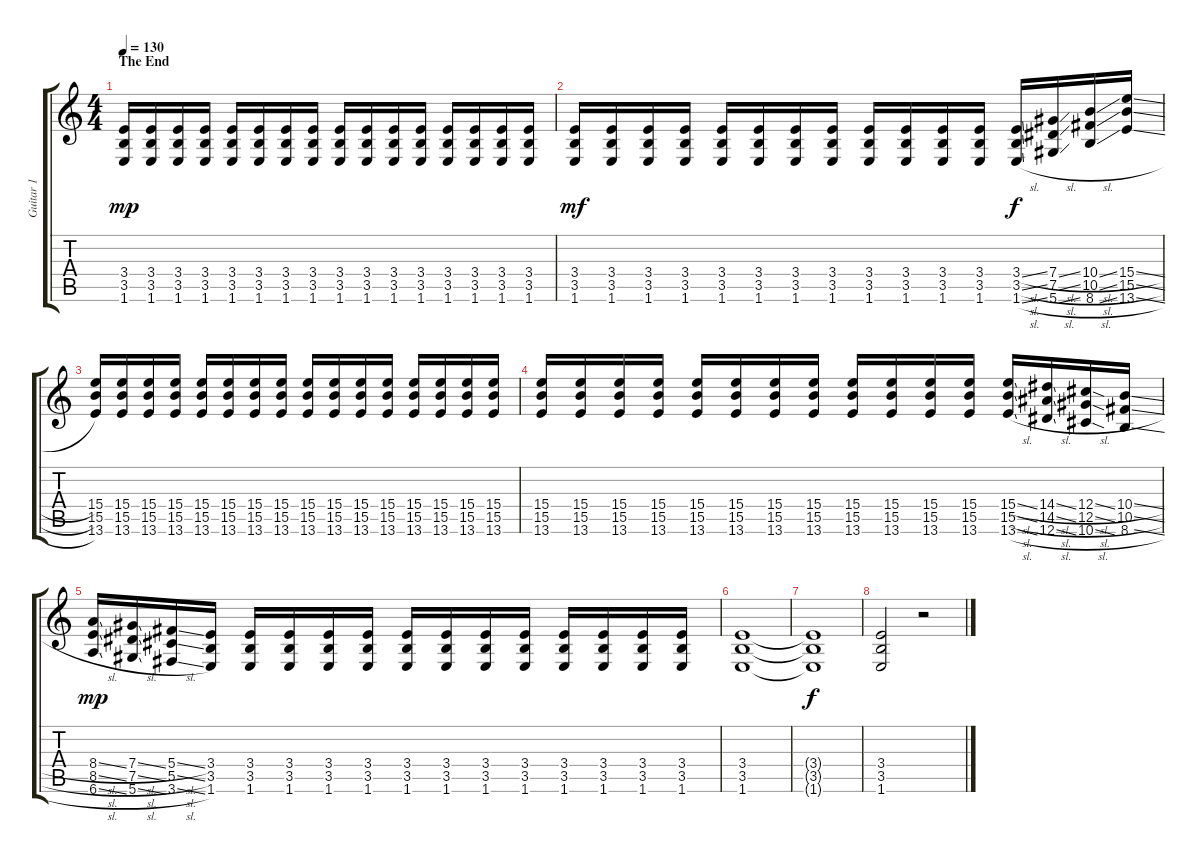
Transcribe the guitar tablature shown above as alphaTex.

\track ("Guitar 1" "Guitar 1") {instrument distortionguitar}
\staff {score tabs}
\tuning (Eb4 Bb3 Gb3 Db3 Ab2 Eb2) {hide}
\ts (4 4)
\section ("" "The End")
\tempo 130
\clef g2
\ks c
(3.4 3.5 1.6).16{dy mp} (3.4 3.5 1.6).16 (3.4 3.5 1.6).16 (3.4 3.5 1.6).16 (3.4 3.5 1.6).16 (3.4 3.5 1.6).16 (3.4 3.5 1.6).16 (3.4 3.5 1.6).16 (3.4 3.5 1.6).16 (3.4 3.5 1.6).16 (3.4 3.5 1.6).16 (3.4 3.5 1.6).16 (3.4 3.5 1.6).16 (3.4 3.5 1.6).16 (3.4 3.5 1.6).16 (3.4 3.5 1.6).16 |
(3.4 3.5 1.6).16{dy mf} (3.4 3.5 1.6).16 (3.4 3.5 1.6).16 (3.4 3.5 1.6).16 (3.4 3.5 1.6).16 (3.4 3.5 1.6).16 (3.4 3.5 1.6).16 (3.4 3.5 1.6).16 (3.4 3.5 1.6).16 (3.4 3.5 1.6).16 (3.4 3.5 1.6).16 (3.4 3.5 1.6).16 (3.4{sl} 3.5{sl} 1.6{sl}).16{dy f} (7.4{sl} 7.5{sl} 5.6{sl}).16 (10.4{sl} 10.5{sl} 8.6{sl}).16 (15.4{sl} 15.5{sl} 13.6{sl}).16 |
(15.4 15.5 13.6).16 (15.4 15.5 13.6).16 (15.4 15.5 13.6).16 (15.4 15.5 13.6).16 (15.4 15.5 13.6).16 (15.4 15.5 13.6).16 (15.4 15.5 13.6).16 (15.4 15.5 13.6).16 (15.4 15.5 13.6).16 (15.4 15.5 13.6).16 (15.4 15.5 13.6).16 (15.4 15.5 13.6).16 (15.4 15.5 13.6).16 (15.4 15.5 13.6).16 (15.4 15.5 13.6).16 (15.4 15.5 13.6).16 |
(15.4 15.5 13.6).16 (15.4 15.5 13.6).16 (15.4 15.5 13.6).16 (15.4 15.5 13.6).16 (15.4 15.5 13.6).16 (15.4 15.5 13.6).16 (15.4 15.5 13.6).16 (15.4 15.5 13.6).16 (15.4 15.5 13.6).16 (15.4 15.5 13.6).16 (15.4 15.5 13.6).16 (15.4 15.5 13.6).16 (15.4{sl} 15.5{sl} 13.6{sl}).16 (14.4{sl} 14.5{sl} 12.6{sl}).16 (12.4{sl} 12.5{sl} 10.6{sl}).16 (10.4{sl} 10.5{sl} 8.6{sl}).16 |
(8.4{sl} 8.5{sl} 6.6{sl}).16{dy mp} (7.4{sl} 7.5{sl} 5.6{sl}).16 (5.4{sl} 5.5{sl} 3.6{sl}).16 (3.4 3.5 1.6).16 (3.4 3.5 1.6).16 (3.4 3.5 1.6).16 (3.4 3.5 1.6).16 (3.4 3.5 1.6).16 (3.4 3.5 1.6).16 (3.4 3.5 1.6).16 (3.4 3.5 1.6).16 (3.4 3.5 1.6).16 (3.4 3.5 1.6).16 (3.4 3.5 1.6).16 (3.4 3.5 1.6).16 (3.4 3.5 1.6).16 |
(3.4 3.5 1.6).1 |
(3.4{t} 3.5{t} 1.6{t}).1{dy f volume 0} |
(3.4 3.5 1.6).2{volume 14} r.2
